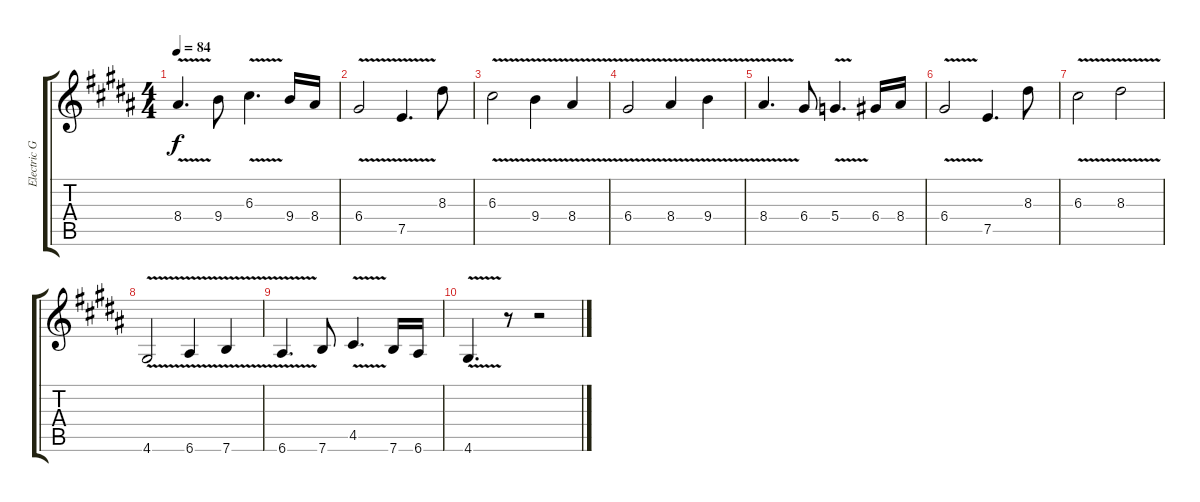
\track ("Electric Guitar II - John Petrucci" "Electric G") {instrument distortionguitar}
\staff {score tabs}
\tuning (E4 B3 G3 D3 A2 E2) {hide}
\ts (4 4)
\tempo 84
\clef g2
\ks b
8.4{v}.4{d dy f} 9.4.8 6.3{v}.4{d} 9.4.16 8.4.16 |
6.4{v}.2 7.5{v}.4{d} 8.3.8 |
6.3{v}.2 9.4{v}.4 8.4{v}.4 |
6.4{v}.2 8.4{v}.4 9.4{v}.4 |
8.4{v}.4{d} 6.4.8 5.4{v}.4{d} 6.4.16 8.4.16 |
6.4{v}.2 7.5.4{d} 8.3.8 |
6.3{v}.2 8.3{v}.2 |
4.6{v}.2 6.6{v}.4 7.6{v}.4 |
6.6{v}.4{d} 7.6.8 4.5{v}.4{d} 7.6.16 6.6.16 |
4.6{v}.4{d} r.8 r.2
